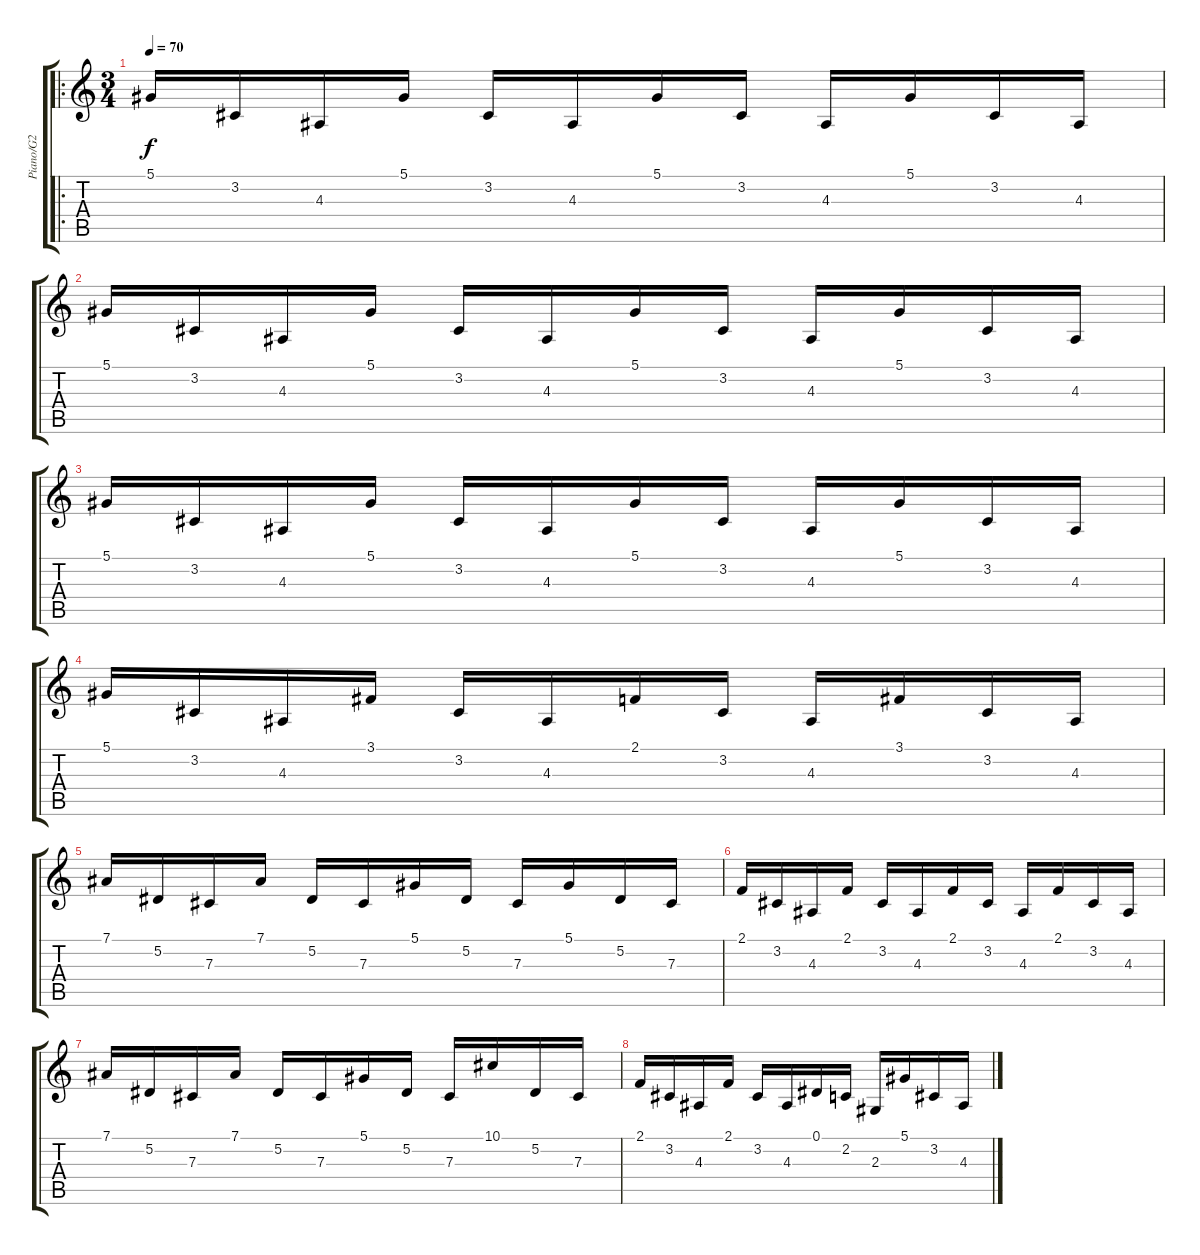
\track ("Piano/G2" "Piano/G2") {instrument brightacousticpiano}
\staff {score tabs}
\tuning (Eb4 Bb3 Gb3 Db3 Ab2 Eb2) {hide}
\ro
\ts (3 4)
\tempo 70
\clef g2
\ks c
5.1.16{dy f instrument brightacousticpiano} 3.2.16 4.3.16 5.1.16 3.2.16 4.3.16 5.1.16 3.2.16 4.3.16 5.1.16 3.2.16 4.3.16 |
5.1.16 3.2.16 4.3.16 5.1.16 3.2.16 4.3.16 5.1.16 3.2.16 4.3.16 5.1.16 3.2.16 4.3.16 |
5.1.16 3.2.16 4.3.16 5.1.16 3.2.16 4.3.16 5.1.16 3.2.16 4.3.16 5.1.16 3.2.16 4.3.16 |
5.1.16 3.2.16 4.3.16 3.1.16 3.2.16 4.3.16 2.1.16 3.2.16 4.3.16 3.1.16 3.2.16 4.3.16 |
7.1.16 5.2.16 7.3.16 7.1.16 5.2.16 7.3.16 5.1.16 5.2.16 7.3.16 5.1.16 5.2.16 7.3.16 |
2.1.16 3.2.16 4.3.16 2.1.16 3.2.16 4.3.16 2.1.16 3.2.16 4.3.16 2.1.16 3.2.16 4.3.16 |
7.1.16 5.2.16 7.3.16 7.1.16 5.2.16 7.3.16 5.1.16 5.2.16 7.3.16 10.1.16 5.2.16 7.3.16 |
2.1.16 3.2.16 4.3.16 2.1.16 3.2.16 4.3.16 0.1.16 2.2.16 2.3.16 5.1.16 3.2.16 4.3.16
